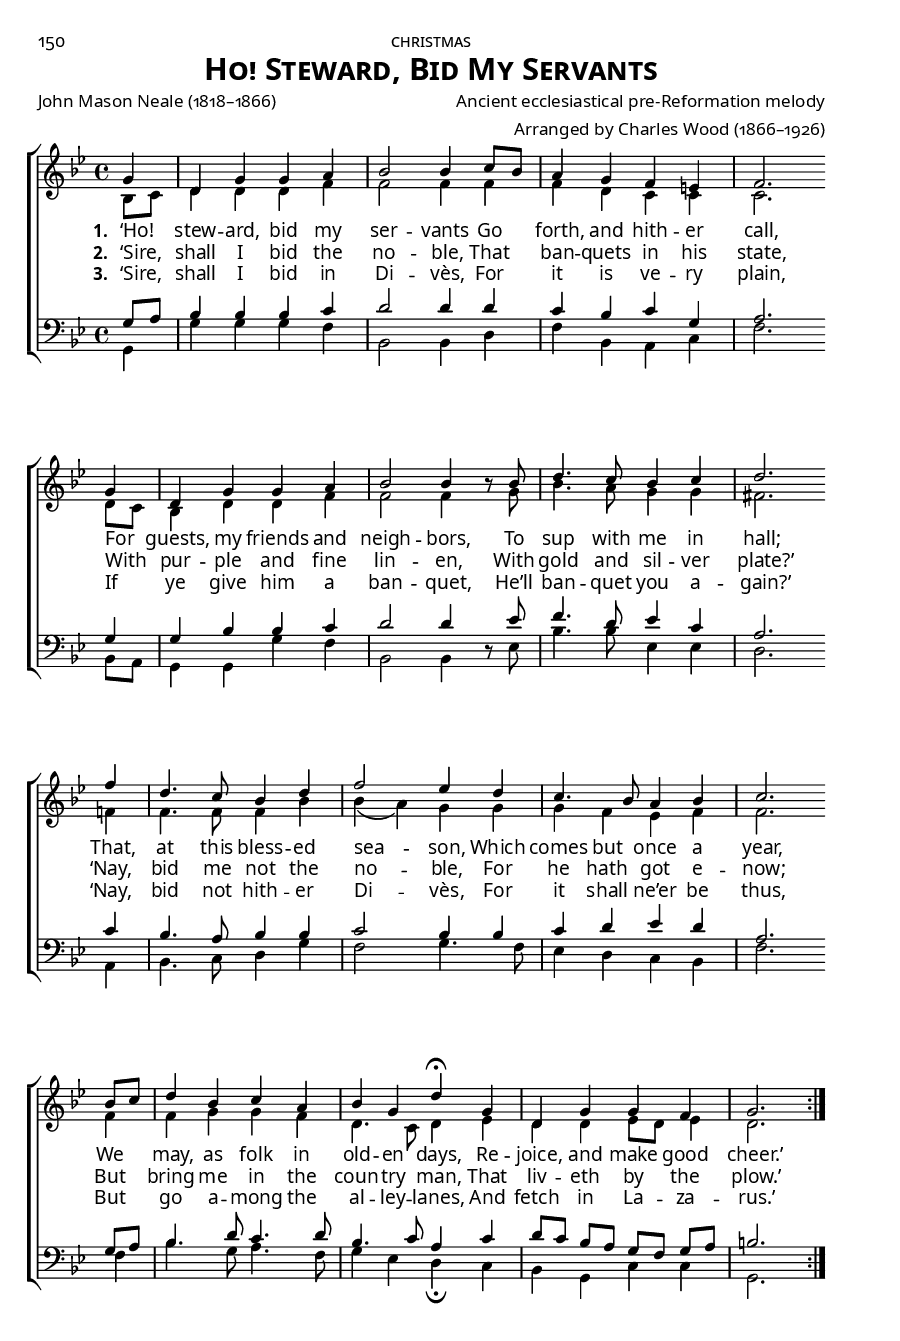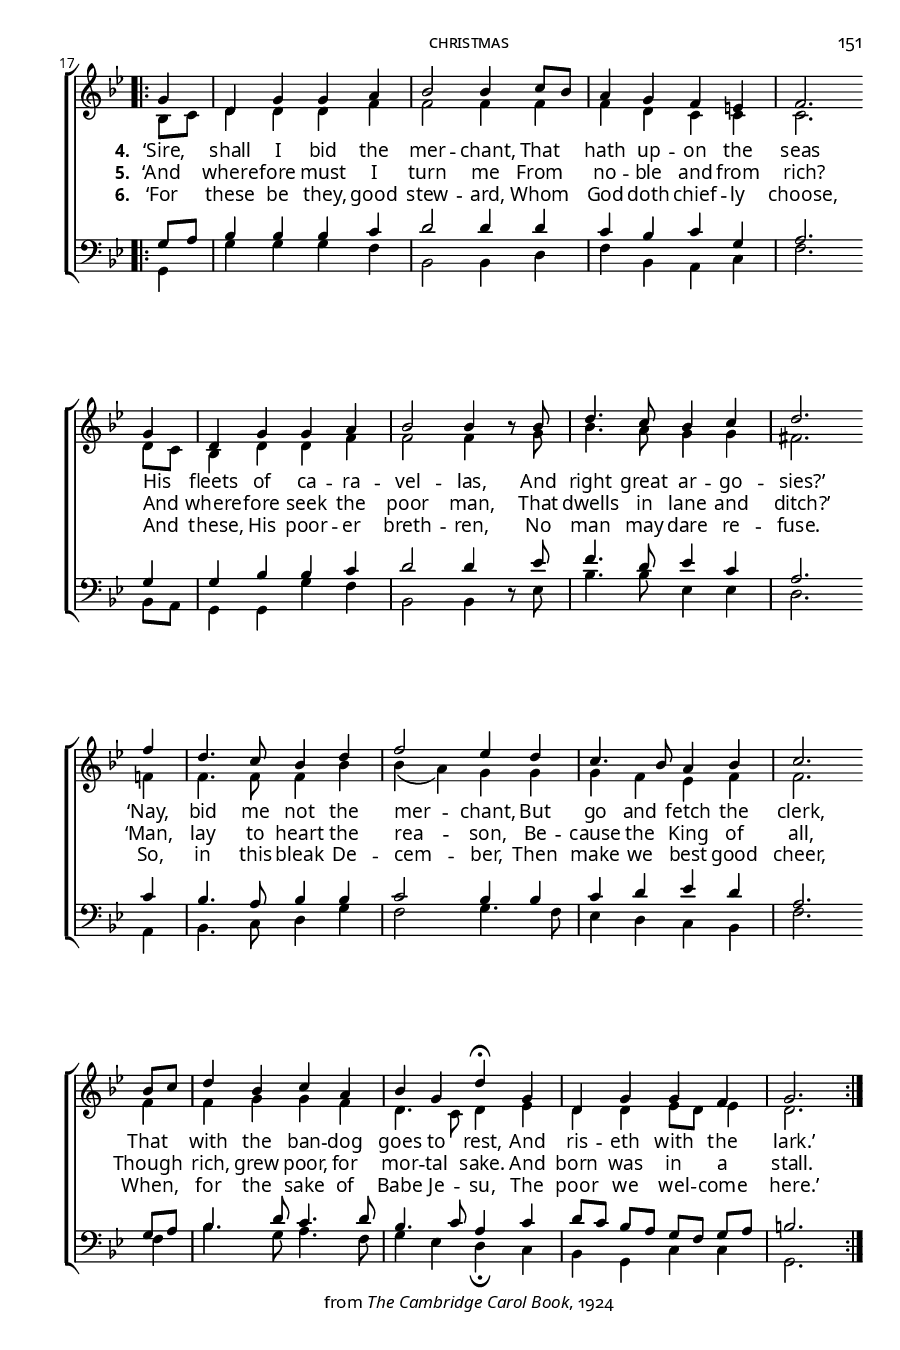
\version "2.14.2"
\include "util.ly"
\header {
  title = \markup{\override #'(font-name . "Garamond Premier Pro Semibold"){ \abs-fontsize #15 \smallCapsOldStyle"Ho! Steward, Bid My Servants"}}
  poet = \markup\oldStyleNum"John Mason Neale (1818–1866)"
  composer = \markup\oldStyleNum"Ancient ecclesiastical pre-Reformation melody"
  arranger = \markup\oldStyleNum"Arranged by Charles Wood (1866–1926)"
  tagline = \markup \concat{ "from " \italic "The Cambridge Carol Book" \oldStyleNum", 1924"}
}
\paper {
  %print-all-headers = ##f
  paper-height = 9\in
  paper-width = 6\in
  indent = 0\in
  %system-system-spacing = #'((basic-distance . 10) (padding . 0))
  %system-system-spacing =
  %  #'((basic-distance . 0)
  %     (minimum-distance . 0)
  %     (padding . -0.35)
  %     (stretchability . 100))
  ragged-last-bottom = ##f
  ragged-bottom = ##f
  two-sided = ##t
  inner-margin = 0.5\in
  outer-margin = 0.25\in
  top-margin = 0.25\in
  bottom-margin = 0.25\in
  first-page-number = #150
  print-first-page-number = ##t
  headerLine = \markup{\override #'(font-name . "Garamond Premier Pro") \smallCapsOldStyle"christmas"}
  oddHeaderMarkup = \markup\fill-line{
     \override #'(font-name . "Garamond Premier Pro")\abs-fontsize #8.5
     \combine 
        \fill-line{"" \if \should-print-page-number
        \oldStylePageNum""
        }
        \fill-line{\headerLine}
  }
  evenHeaderMarkup = \markup {
     \override #'(font-name . "Garamond Premier Pro")\abs-fontsize #8.5
     \combine
        \if \should-print-page-number
        \oldStylePageNum""
        \fill-line{\headerLine}
  }
}
#(set-global-staff-size 15) \paper{ #(define fonts (make-pango-font-tree "GoudyOlSt BT" "Garamond Premier Pro" "Garamond Premier Pro" (/ 15 20))) }
global = {
  \key bes \major
  \time 4/4
  \autoBeamOff
  \override DynamicLineSpanner #'staff-padding = #0.0
  \override DynamicLineSpanner #'Y-extent = #'(-1 . 1)
}

sopMusic = \relative c' {
  \repeat volta 2 {
    \partial 4 g'4 |
    d g g a |
    bes2 bes4 c8[ bes] |
    a4 g f e |
    f2. \bar""\break g4 |
    
    d g g a |
    bes2 bes4 bes8\rest bes |
    d4. c8 bes4 c |
    d2. \bar""\break f4 |
    
    d4. c8 bes4 d |
    f2 ees4 d |
    c4. bes8 a4 bes |
    c2. \bar""\break bes8[ c] |
    
    d4 bes c a |
    bes g d'4\fermata g, |
    d g g f |
    \partial 2. g2. | \break
  }
}
sopWords = \lyricmode {
  
}

altoMusic = \relative c' {
  bes8[ c] |
  d4 d d f |
  f2 f4 f |
  f d c c |
  c2. d8[ c] |
  
  bes4 d d f |
  f2 f4 s8 g |
  bes4. a8 g4 g |
  fis2. f4 |
  
  f4. f8 f4 bes |
  bes( a) g g |
  g f ees f |
  f2. f4 |
  
  f g g f |
  d4. c8 d4 ees |
  d d ees8[ d] ees4 |
  d2.
}
altoWords = \lyricmode {
  \dropLyricsV
  \set stanza = #"1. "
  ‘Ho! stew -- ard, bid my ser -- vants
  Go forth, and hith -- er call,
  For guests, my friends and neigh -- bors,
  To sup with me in hall;
  That, at this bless -- ed sea -- son,
  Which comes but once a year,
  We may, as folk
  \set associatedVoice = "sopranos"
  in old -- en days,
  Re -- joice, and make good cheer.’
  
  \unset associatedVoice
  \set stanza = #"4. "
  ‘Sire, shall I bid the mer -- chant,
  That hath up -- on the seas
  His fleets of ca -- ra -- vel -- las,
  And right great ar -- go -- sies?’
  ‘Nay, bid me not the mer -- chant,
  But go and fetch the clerk,
  That with the ban -- 
  \set associatedVoice = "sopranos"
  dog goes to rest,
  And ris -- eth with the lark.’
}
altoWordsII = \lyricmode {
  \dropLyricsV
%\markup\italic
  \set stanza = #"2. "
  ‘Sire, shall I bid the no -- ble,
  That ban -- quets in his state,
  With pur -- ple and fine lin -- en,
  With gold and sil -- ver plate?’
  ‘Nay, bid me not the no -- ble,
  For he hath got e -- now;
  But bring me in 
  \set associatedVoice = "sopranos"
  the coun -- try man,
  That liv -- eth by the plow.’
  
  \unset associatedVoice
  \set stanza = #"5. "
  ‘And where -- fore must I turn me
  From no -- ble and from rich?
  And where -- fore seek the poor man,
  That dwells in lane and ditch?’
  ‘Man, lay to heart the rea -- son,
  Be -- cause the King of all,
  Though rich, grew poor, 
  \set associatedVoice = "sopranos"
  for mor -- tal sake.
  And born was in a stall.
}
altoWordsIII = \lyricmode {
  \dropLyricsV
  \set stanza = #"3. "
  ‘Sire, shall I bid in Di -- vès,
  For it is ve -- ry plain,
  If ye give him a ban -- quet,
  He’ll ban -- quet you a -- gain?’
  ‘Nay, bid not hith -- er Di -- vès,
  For it shall ne’er be thus,
  But go a -- mong 
  \set associatedVoice = "sopranos"
  the al -- ley -- lanes,
  And fetch in La -- za -- rus.’
  
  \unset associatedVoice
  \set stanza = #"6. "
  ‘For these be they, good stew -- ard,
  Whom God doth chief -- ly choose,
  And these, His poor -- er breth -- ren,
  No man may dare re -- fuse.
  So, in this bleak De -- cem -- ber,
  Then make we best good cheer,
  When, for the sake 
  \set associatedVoice = "sopranos"
  of Babe Je -- su,
  The poor we wel -- come here.’
}
altoWordsIV = \lyricmode {
}
altoWordsV = \lyricmode {
}
altoWordsVI = \lyricmode {
}
tenorMusic = \relative c' {
  g8[ a] |
  bes4 bes bes c |
  d2 d4 d |
  c bes c g |
  a2. g4 |
  
  g bes bes c |
  d2 d4 s8 ees |
  f4. d8 ees4 c |
  a2. c4 |
  
  bes4. a8 bes4 bes |
  c2 bes4 bes |
  c d ees d |
  a2. g8[ a] |
  
  bes4. d8 c4. d8 |
  bes4. c8 a4 c |
  d8[ c] bes[ a] g[ f] g[ a] |
  b2.
}
tenorWords = \lyricmode {

}

bassMusic = \relative c {
  g4 |
  g' g g f |
  bes,2 bes4 d |
  f bes, a c |
  f2. bes,8[ a] |
  
  g4 g g' f |
  bes,2 bes4 d8\rest ees |
  bes'4. bes8 ees,4 ees |
  d2. a4 |
  
  bes4. c8 d4 g |
  f2 g4. f8 |
  ees4 d c bes |
  f'2. f4 |
  
  bes4. g8 a4. f8 |
  g4 ees d\fermata c |
  bes g c c g2.
}
bassWords = \lyricmode {

}

pianoRH = \relative c' {
  
}
pianoLH = \relative c' {
  
}

\score {
  <<
   \new ChoirStaff <<
    \new Staff = women <<
      \new Voice = "sopranos" { \voiceOne << \global \repeat unfold2 \sopMusic >> }
      \new Voice = "altos" { \voiceTwo << \global \repeat unfold2\altoMusic >> }
    >>
    \new Lyrics \with { alignAboveContext = #"women" \override VerticalAxisGroup #'nonstaff-relatedstaff-spacing = #'((basic-distance . 1))} \lyricsto "sopranos" \sopWords
    \new Lyrics = "altosVI"  \with { alignBelowContext = #"women" } \lyricsto "altos" \altoWordsVI
    \new Lyrics = "altosV"  \with { alignBelowContext = #"women" } \lyricsto "altos" \altoWordsV
    \new Lyrics = "altosIV"  \with { alignBelowContext = #"women" } \lyricsto "altos" \altoWordsIV
    \new Lyrics = "altosIII"  \with { alignBelowContext = #"women" } \lyricsto "altos" \altoWordsIII
    \new Lyrics = "altosII"  \with { alignBelowContext = #"women" } \lyricsto "altos" \altoWordsII
    \new Lyrics = "altos"  \with { alignBelowContext = #"women" \override VerticalAxisGroup #'nonstaff-relatedstaff-spacing = #'((basic-distance . 1))} \lyricsto "altos" \altoWords
   \new Staff = men <<
      \clef bass
      \new Voice = "tenors" { \voiceOne << \global \repeat unfold2\tenorMusic >> }
      \new Voice = "basses" { \voiceTwo << \global \repeat unfold2\bassMusic >> }
    >>
    \new Lyrics \with { alignAboveContext = #"men" \override VerticalAxisGroup #'nonstaff-relatedstaff-spacing = #'((basic-distance . 1)) } \lyricsto "tenors" \tenorWords
    \new Lyrics \with { alignBelowContext = #"men" \override VerticalAxisGroup #'nonstaff-relatedstaff-spacing = #'((basic-distance . 1)) } \lyricsto "basses" \bassWords
  >>
%    \new PianoStaff << \new Staff { \new Voice { \pianoRH } } \new Staff { \clef "bass" \pianoLH } >>
  >>
  \layout {
    \context {
      \Score
      %\override SpacingSpanner #'base-shortest-duration = #(ly:make-moment 1 8)
      %\override SpacingSpanner #'common-shortest-duration = #(ly:make-moment 1 4)
    }
    \context {
      % Remove all empty staves
      % \Staff \RemoveEmptyStaves \override VerticalAxisGroup #'remove-first = ##t
    }
    \context {
      \Lyrics
      \override LyricText #'X-offset = #center-on-word
    }
  }
  \midi {
    \tempo 4 = 105
    \set Staff.midiInstrument = "piccolo"
  
    \context {
      \Voice
      \remove "Dynamic_performer"
    }
  }
}
